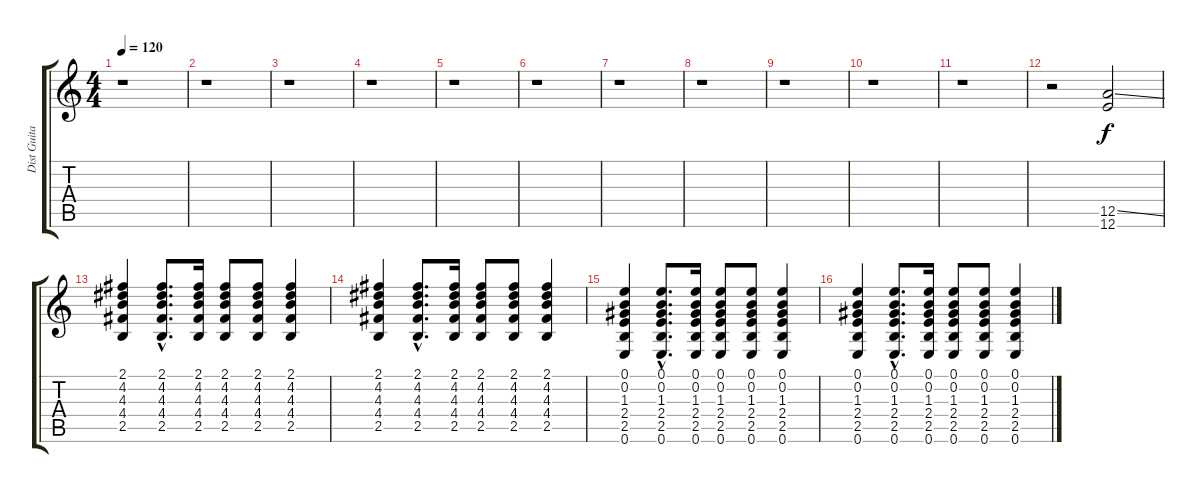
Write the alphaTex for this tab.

\track ("Dist Guitar" "Dist Guita") {instrument distortionguitar}
\staff {score tabs}
\tuning (E4 B3 G3 D3 A2 E2) {hide}
\ts (4 4)
\tempo 120
\clef g2
\ks c
r.1{dy f} |
r.1 |
r.1 |
r.1 |
r.1 |
r.1 |
r.1 |
r.1 |
r.1 |
r.1 |
r.1 |
r.2 (12.5{ss} 12.6).2 |
(2.1 4.2 4.3 4.4 2.5).4 (2.1{hac} 4.2{hac} 4.3{hac} 4.4{hac} 2.5{hac}).8{d} (2.1 4.2 4.3 4.4 2.5).16 (2.1 4.2 4.3 4.4 2.5).8 (2.1 4.2 4.3 4.4 2.5).8 (2.1 4.2 4.3 4.4 2.5).4 |
(2.1 4.2 4.3 4.4 2.5).4 (2.1{hac} 4.2{hac} 4.3{hac} 4.4{hac} 2.5{hac}).8{d} (2.1 4.2 4.3 4.4 2.5).16 (2.1 4.2 4.3 4.4 2.5).8 (2.1 4.2 4.3 4.4 2.5).8 (2.1 4.2 4.3 4.4 2.5).4 |
(0.1 0.2 1.3 2.4 2.5 0.6).4 (0.1{hac} 0.2{hac} 1.3{hac} 2.4{hac} 2.5{hac} 0.6{hac}).8{d} (0.1 0.2 1.3 2.4 2.5 0.6).16 (0.1 0.2 1.3 2.4 2.5 0.6).8 (0.1 0.2 1.3 2.4 2.5 0.6).8 (0.1 0.2 1.3 2.4 2.5 0.6).4 |
(0.1 0.2 1.3 2.4 2.5 0.6).4 (0.1{hac} 0.2{hac} 1.3{hac} 2.4{hac} 2.5{hac} 0.6{hac}).8{d} (0.1 0.2 1.3 2.4 2.5 0.6).16 (0.1 0.2 1.3 2.4 2.5 0.6).8 (0.1 0.2 1.3 2.4 2.5 0.6).8 (0.1 0.2 1.3 2.4 2.5 0.6).4
